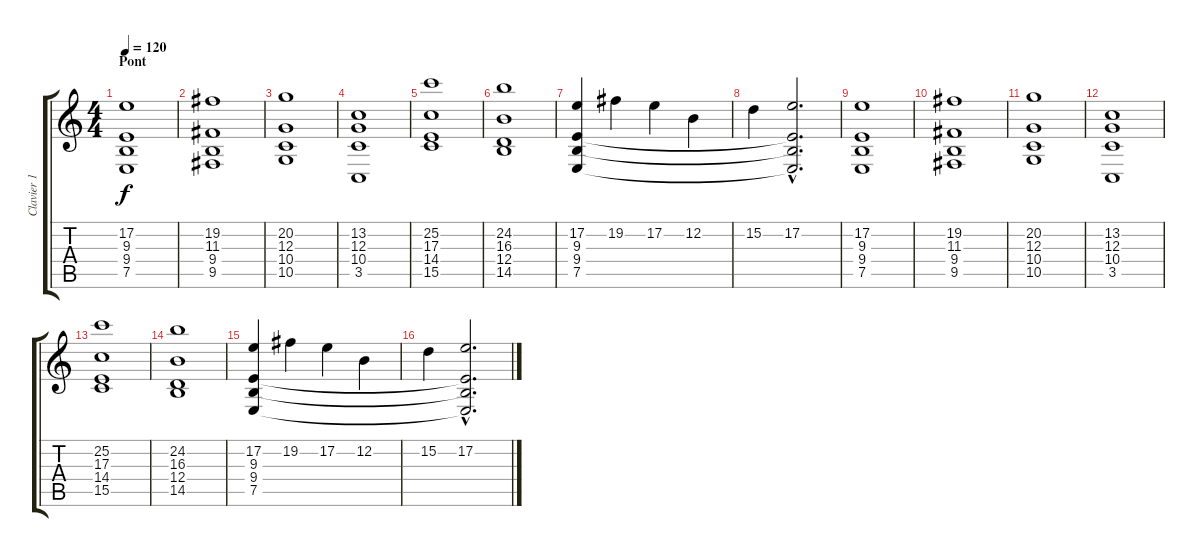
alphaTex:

\track ("Clavier 1" "Clavier 1") {instrument voiceoohs}
\staff {score tabs}
\tuning (E4 B3 G3 D3 A2 E2) {hide}
\ts (4 4)
\section ("" "Pont")
\tempo 120
\clef g2
\ks c
(17.2 9.3 9.4 7.5).1{dy f} |
(19.2 11.3 9.4 9.5).1 |
(20.2 12.3 10.4 10.5).1 |
(13.2 12.3 10.4 3.5).1 |
(25.2 17.3 14.4 15.5).1 |
(24.2 16.3 12.4 14.5).1 |
(17.2 9.3 9.4 7.5).4 19.2.4 17.2.4 12.2.4 |
15.2.4 (17.2{hac} 9.3{hac t} 9.4{hac t} 7.5{hac t}).2{d} |
(17.2 9.3 9.4 7.5).1 |
(19.2 11.3 9.4 9.5).1 |
(20.2 12.3 10.4 10.5).1 |
(13.2 12.3 10.4 3.5).1 |
(25.2 17.3 14.4 15.5).1 |
(24.2 16.3 12.4 14.5).1 |
(17.2 9.3 9.4 7.5).4 19.2.4 17.2.4 12.2.4 |
15.2.4 (17.2{hac} 9.3{hac t} 9.4{hac t} 7.5{hac t}).2{d}
